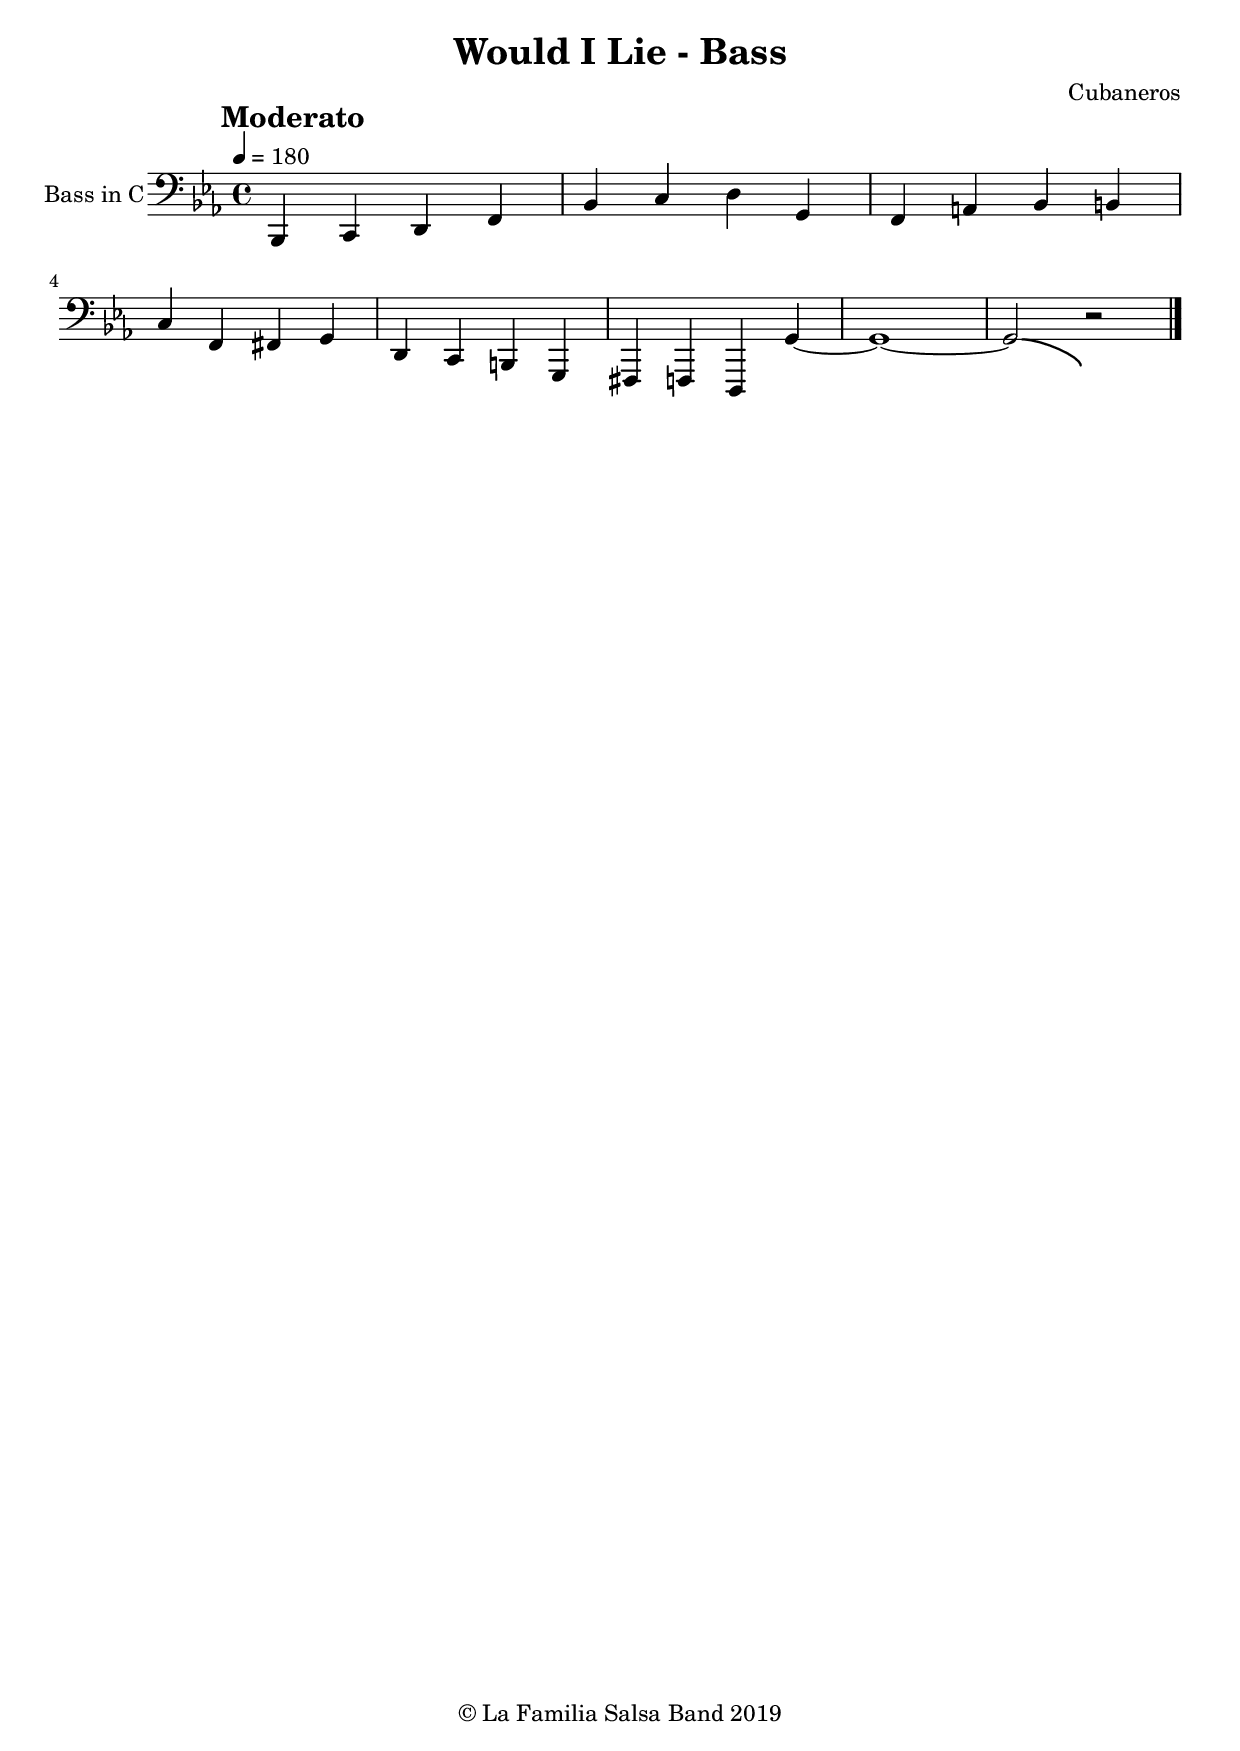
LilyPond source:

\version "2.18.2"

\header {
    title = "Would I Lie - Bass"
    composer = "Cubaneros"
    arranger = ""
    instrument = ""
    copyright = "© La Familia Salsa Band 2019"
}

tempoMark = #(define-music-function (parser location markp) (string?)
#{
    \once \override Score . RehearsalMark #'self-alignment-X = #left
    \once \override Score . RehearsalMark #'no-spacing-rods = ##t
    \once \override Score . RehearsalMark #'padding = #2.0
    \mark \markup { \bold $markp }
#})

Bass = \new Voice \relative c, {
    \set Staff.instrumentName = \markup {
        \center-align { "Bass in C" }
    }

    \key es \major
    \clef bass
    \time 4/4
    \tempo 4 = 180
    \tempoMark "Moderato"
    
    bes4 c d f |
    bes c d g, |
    f a bes b | \break
    c f, fis g |
    d c b g |
    fis f d g' ~ |
    g1 ~ |
    g2 \bendAfter #-5 r2 |
    
    
    \bar "|."
}

\score {
    \new Staff {
        \new Voice = "Bass" {
            \Bass			
        }
    }
    \layout {
    }
}

\score {
    \unfoldRepeats {
        \new Staff {
            \new Voice = "Bass" {
                \Bass
            }
        }
    }
    \midi {
    }
}

\paper {
    between-system-padding = #2
    bottom-margin = 5\mm
}